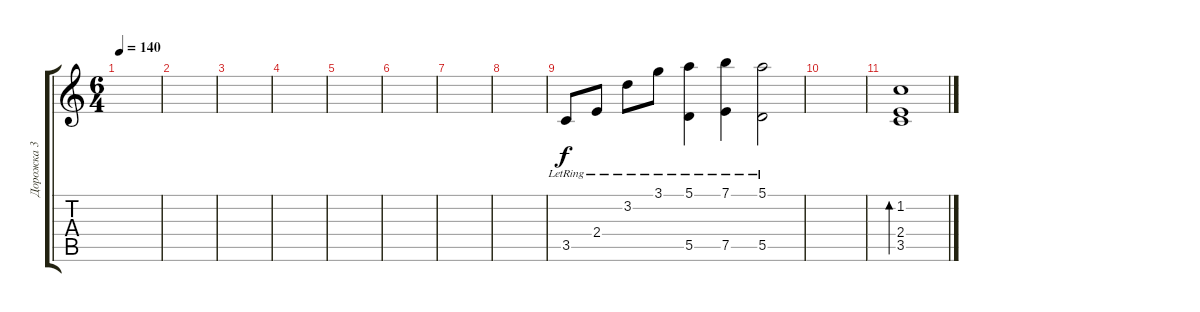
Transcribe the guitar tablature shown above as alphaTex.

\track ("Дорожка 3" "Дорожка 3") {instrument acousticguitarnylon}
\staff {score tabs}
\tuning (E4 B3 G3 D3 A2 E2) {hide}
\ts (6 4)
\tempo 140
\clef g2
\ks c
|
|
|
|
|
|
|
|
3.5{lr}.8 2.4{lr}.8 3.2{lr}.8 3.1{lr}.8 (5.1{lr} 5.5{lr}).4 (7.1{lr} 7.5{lr}).4 (5.1{lr} 5.5{lr}).2 |
|
(1.2 2.4 3.5).1{bd 480}
